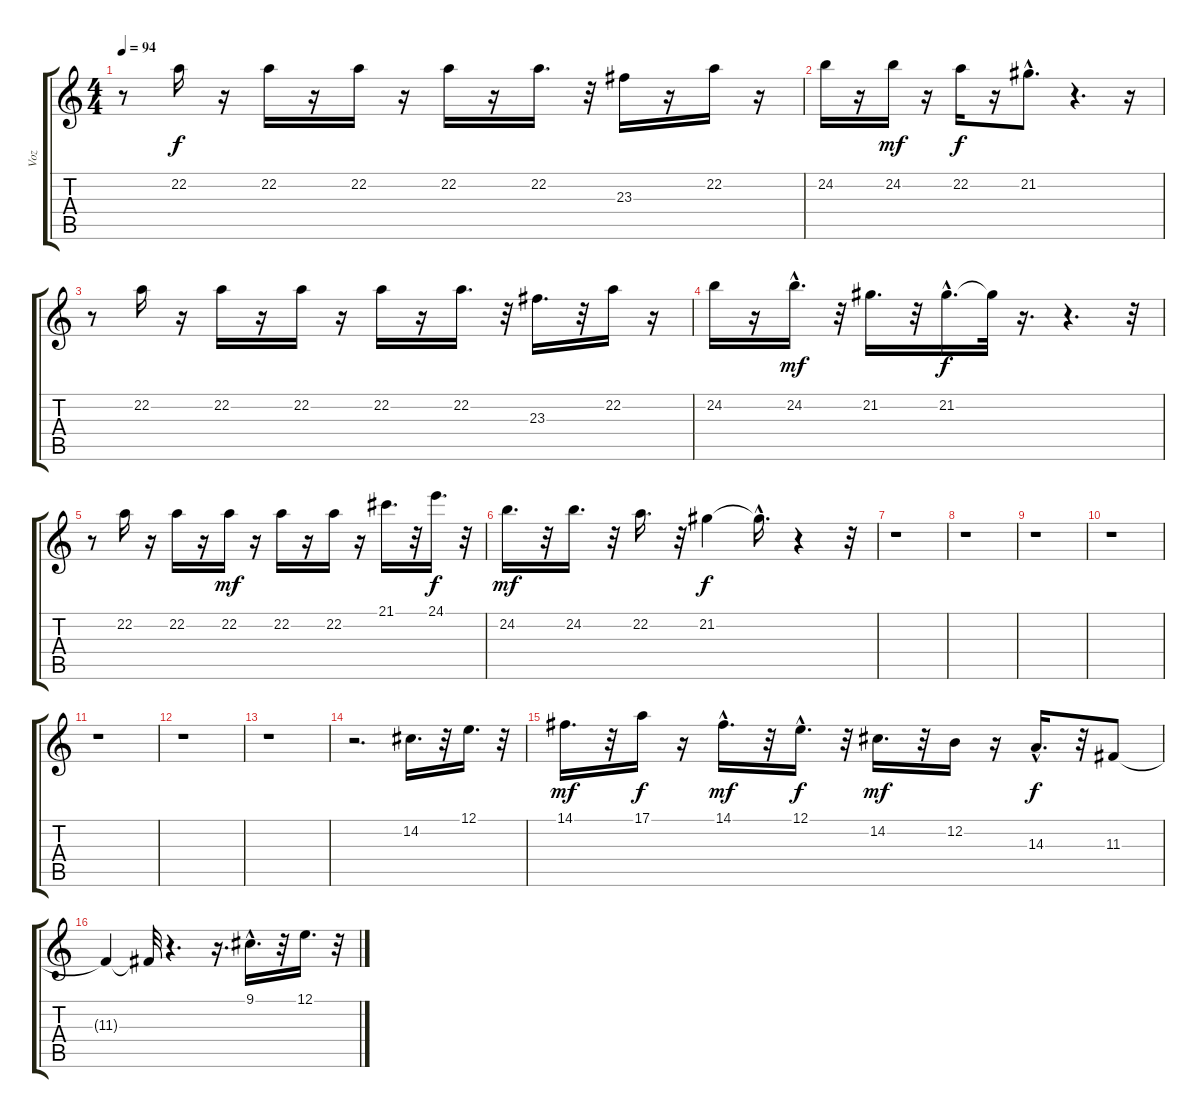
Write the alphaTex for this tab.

\track ("Voz" "Voz") {instrument tenorsax}
\staff {score tabs}
\tuning (E4 B3 G3 D3 A2 E2) {hide}
\ts (4 4)
\tempo 94
\clef g2
\ks c
r.8{dy f} 22.2.16 r.16 22.2.16 r.16 22.2.16 r.16 22.2.16 r.16 22.2.16{d} r.32 23.3.16 r.16 22.2.16 r.16 |
24.2.16 r.16 24.2.16{dy mf} r.16 22.2.16{dy f} r.16 21.2{hac}.8{d} r.4{d} r.16 |
r.8 22.2.16 r.16 22.2.16 r.16 22.2.16 r.16 22.2.16 r.16 22.2.16{d} r.32 23.3.16{d} r.32 22.2.16 r.16 |
24.2.16 r.16 24.2{hac}.16{d dy mf} r.32 21.2.16{d} r.32 21.2{hac}.16{d dy f} 21.2{t}.32 r.16{d} r.4{d} r.32 |
r.8 22.2.16 r.16 22.2.16 r.16 22.2.16{dy mf} r.16 22.2.16 r.16 22.2.16 r.16 21.1.16{d} r.32 24.1.16{d dy f} r.32 |
24.2.16{d dy mf} r.32 24.2.16{d} r.32 22.2.16{d} r.32 21.2.4{dy f} 21.2{hac t}.16{d} r.4 r.32 |
r.1 |
r.1 |
r.1 |
r.1 |
r.1 |
r.1 |
r.1 |
r.2{d} 14.2.16{d} r.32 12.1.16{d} r.32 |
14.1.16{d dy mf} r.32 17.1.16{dy f} r.16 14.1{hac}.16{d dy mf} r.32 12.1{hac}.16{d dy f} r.32 14.2.16{d dy mf} r.32 12.2.16 r.16 14.3{hac}.16{d dy f} r.32 11.3.8 |
11.3{t}.4 11.3{t}.32 r.4{d} r.16{d} 9.1{hac}.16{d} r.32 12.1.16{d} r.32
